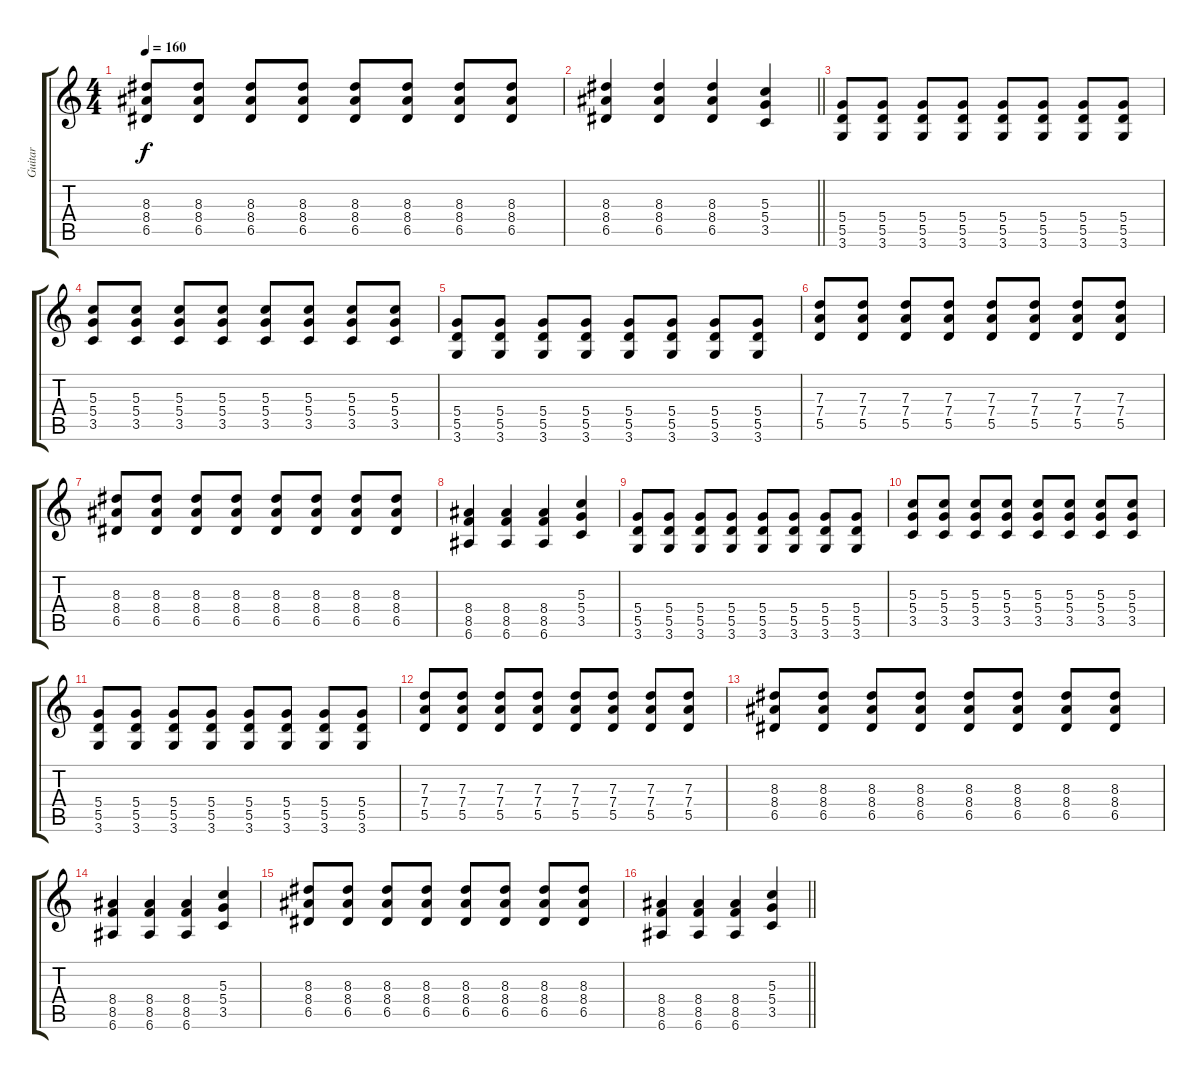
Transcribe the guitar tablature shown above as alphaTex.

\track ("Guitar" "Guitar") {instrument overdrivenguitar}
\staff {score tabs}
\tuning (E4 B3 G3 D3 A2 E2) {hide}
\ts (4 4)
\tempo 160
\clef g2
\ks c
(8.3 8.4 6.5).8{dy f} (8.3 8.4 6.5).8 (8.3 8.4 6.5).8 (8.3 8.4 6.5).8 (8.3 8.4 6.5).8 (8.3 8.4 6.5).8 (8.3 8.4 6.5).8 (8.3 8.4 6.5).8 |
\barLineRight lightlight
(8.3 8.4 6.5).4 (8.3 8.4 6.5).4 (8.3 8.4 6.5).4 (5.3 5.4 3.5).4 |
(5.4 5.5 3.6).8 (5.4 5.5 3.6).8 (5.4 5.5 3.6).8 (5.4 5.5 3.6).8 (5.4 5.5 3.6).8 (5.4 5.5 3.6).8 (5.4 5.5 3.6).8 (5.4 5.5 3.6).8 |
(5.3 5.4 3.5).8 (5.3 5.4 3.5).8 (5.3 5.4 3.5).8 (5.3 5.4 3.5).8 (5.3 5.4 3.5).8 (5.3 5.4 3.5).8 (5.3 5.4 3.5).8 (5.3 5.4 3.5).8 |
(5.4 5.5 3.6).8 (5.4 5.5 3.6).8 (5.4 5.5 3.6).8 (5.4 5.5 3.6).8 (5.4 5.5 3.6).8 (5.4 5.5 3.6).8 (5.4 5.5 3.6).8 (5.4 5.5 3.6).8 |
(7.3 7.4 5.5).8 (7.3 7.4 5.5).8 (7.3 7.4 5.5).8 (7.3 7.4 5.5).8 (7.3 7.4 5.5).8 (7.3 7.4 5.5).8 (7.3 7.4 5.5).8 (7.3 7.4 5.5).8 |
(8.3 8.4 6.5).8 (8.3 8.4 6.5).8 (8.3 8.4 6.5).8 (8.3 8.4 6.5).8 (8.3 8.4 6.5).8 (8.3 8.4 6.5).8 (8.3 8.4 6.5).8 (8.3 8.4 6.5).8 |
(8.4 8.5 6.6).4 (8.4 8.5 6.6).4 (8.4 8.5 6.6).4 (5.3 5.4 3.5).4 |
(5.4 5.5 3.6).8 (5.4 5.5 3.6).8 (5.4 5.5 3.6).8 (5.4 5.5 3.6).8 (5.4 5.5 3.6).8 (5.4 5.5 3.6).8 (5.4 5.5 3.6).8 (5.4 5.5 3.6).8 |
(5.3 5.4 3.5).8 (5.3 5.4 3.5).8 (5.3 5.4 3.5).8 (5.3 5.4 3.5).8 (5.3 5.4 3.5).8 (5.3 5.4 3.5).8 (5.3 5.4 3.5).8 (5.3 5.4 3.5).8 |
(5.4 5.5 3.6).8 (5.4 5.5 3.6).8 (5.4 5.5 3.6).8 (5.4 5.5 3.6).8 (5.4 5.5 3.6).8 (5.4 5.5 3.6).8 (5.4 5.5 3.6).8 (5.4 5.5 3.6).8 |
(7.3 7.4 5.5).8 (7.3 7.4 5.5).8 (7.3 7.4 5.5).8 (7.3 7.4 5.5).8 (7.3 7.4 5.5).8 (7.3 7.4 5.5).8 (7.3 7.4 5.5).8 (7.3 7.4 5.5).8 |
(8.3 8.4 6.5).8 (8.3 8.4 6.5).8 (8.3 8.4 6.5).8 (8.3 8.4 6.5).8 (8.3 8.4 6.5).8 (8.3 8.4 6.5).8 (8.3 8.4 6.5).8 (8.3 8.4 6.5).8 |
(8.4 8.5 6.6).4 (8.4 8.5 6.6).4 (8.4 8.5 6.6).4 (5.3 5.4 3.5).4 |
(8.3 8.4 6.5).8 (8.3 8.4 6.5).8 (8.3 8.4 6.5).8 (8.3 8.4 6.5).8 (8.3 8.4 6.5).8 (8.3 8.4 6.5).8 (8.3 8.4 6.5).8 (8.3 8.4 6.5).8 |
\barLineRight lightlight
(8.4 8.5 6.6).4 (8.4 8.5 6.6).4 (8.4 8.5 6.6).4 (5.3 5.4 3.5).4
